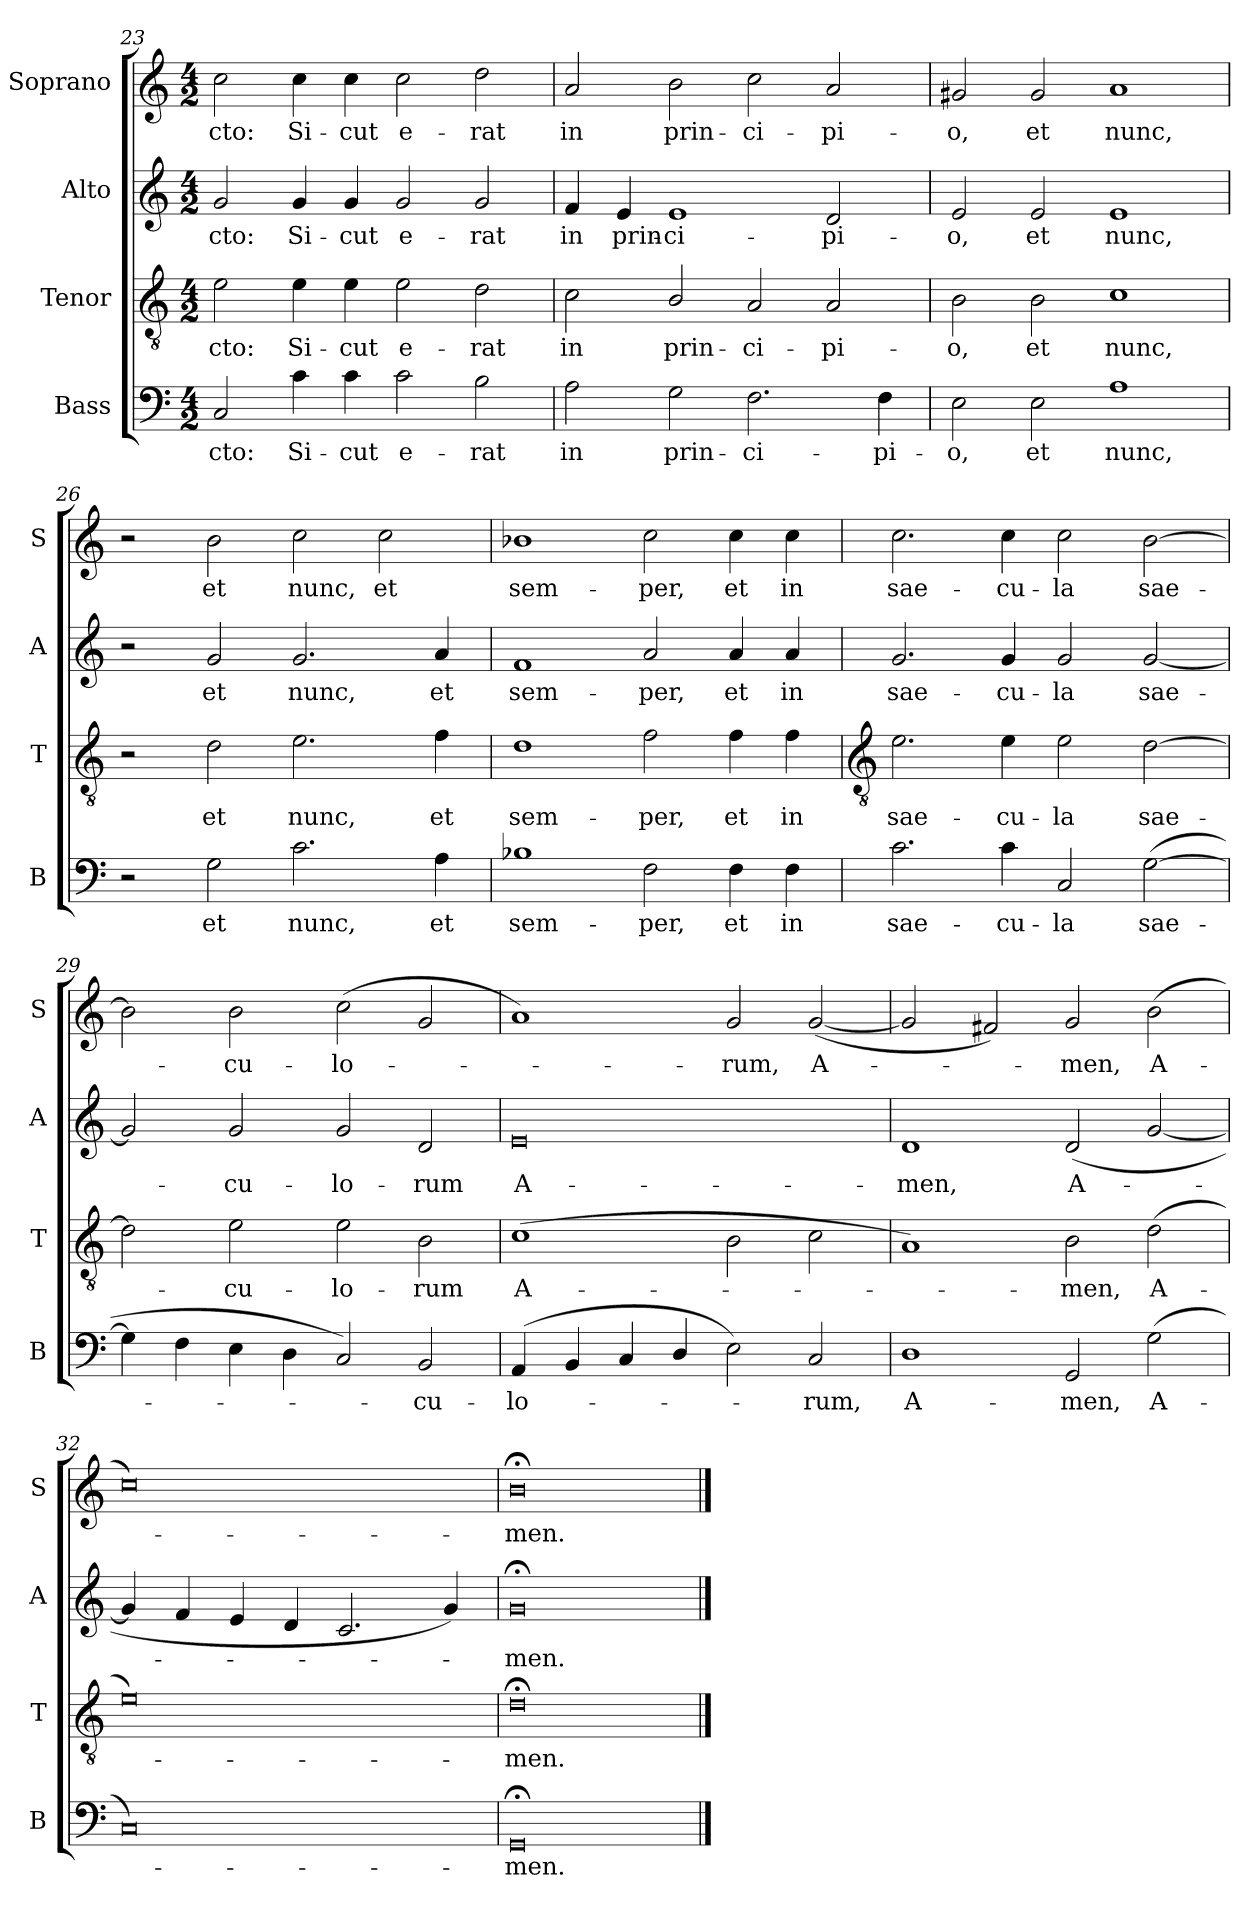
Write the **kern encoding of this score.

**kern	**text	**kern	**text	**kern	**text	**kern	**text
*part4	*part4	*part3	*part3	*part2	*part2	*part1	*part1
*staff4	*staff4	*staff3	*staff3	*staff2	*staff2	*staff1	*staff1
*I"Bass	*	*I"Tenor	*	*I"Alto	*	*I"Soprano	*
*I'B	*	*I'T	*	*I'A	*	*I'S	*
*clefF4	*	*clefGv2	*	*clefG2	*	*clefG2	*
*k[]	*	*k[]	*	*k[]	*	*k[]	*
*C:	*	*C:	*	*C:	*	*C:	*
*M4/2	*	*M4/2	*	*M4/2	*	*M4/2	*
=23	=23	=23	=23	=23	=23	=23	=23
!	!LO:LY:b	!	!LO:LY:b	!	!LO:LY:b	!	!LO:LY:b
2C	-cto:	2e	-cto:	2g	-cto:	2cc	cto:
!	!LO:LY:b	!	!LO:LY:b	!	!LO:LY:b	!	!LO:LY:b
4c	Si-	4e	Si-	4g	Si-	4cc	Si-
!	!LO:LY:b	!	!LO:LY:b	!	!LO:LY:b	!	!LO:LY:b
4c	-cut	4e	-cut	4g	-cut	4cc	-cut
!	!LO:LY:b	!	!LO:LY:b	!	!LO:LY:b	!	!LO:LY:b
2c	e-	2e	e-	2g	e-	2cc	e-
!	!LO:LY:b	!	!LO:LY:b	!	!LO:LY:b	!	!LO:LY:b
2B	-rat	2d	-rat	2g	-rat	2dd	-rat
=24	=24	=24	=24	=24	=24	=24	=24
!	!LO:LY:b	!	!LO:LY:b	!	!LO:LY:b	!	!LO:LY:b
2A	in	2c	in	4f	in	2a	in
!	!	!	!	!	!LO:LY:b	!	!
.	.	.	.	4e	prin-	.	.
!	!LO:LY:b	!	!LO:LY:b	!	!LO:LY:b	!	!LO:LY:b
2G	prin-	2B/	prin-	1e	-ci-	2b	prin-
!	!LO:LY:b	!	!LO:LY:b	!	!	!	!LO:LY:b
2.F	-ci-	2A	-ci-	.	.	2cc	-ci-
!	!	!	!LO:LY:b	!	!LO:LY:b	!	!LO:LY:b
.	.	2A	-pi-	2d	-pi-	2a	-pi-
!	!LO:LY:b	!	!	!	!	!	!
4F	-pi-	.	.	.	.	.	.
=25	=25	=25	=25	=25	=25	=25	=25
!	!LO:LY:b	!	!LO:LY:b	!	!LO:LY:b	!	!LO:LY:b
2E	-o,	2B	-o,	2e	-o,	2g#X	-o,
!	!LO:LY:b	!	!LO:LY:b	!	!LO:LY:b	!	!LO:LY:b
2E	et	2B	et	2e	et	2g#	et
!	!LO:LY:b	!	!LO:LY:b	!	!LO:LY:b	!	!LO:LY:b
1A	nunc,	1c	nunc,	1e	nunc,	1a	nunc,
=26	=26	=26	=26	=26	=26	=26	=26
2r	.	2r	.	2r	.	2r	.
!	!LO:LY:b	!	!LO:LY:b	!	!LO:LY:b	!	!LO:LY:b
2G	et	2d	et	2g	et	2b	et
!	!LO:LY:b	!	!LO:LY:b	!	!LO:LY:b	!	!LO:LY:b
2.c	nunc,	2.e	nunc,	2.g	nunc,	2cc	nunc,
!	!	!	!	!	!	!	!LO:LY:b
.	.	.	.	.	.	2cc	et
!	!LO:LY:b	!	!LO:LY:b	!	!LO:LY:b	!	!
4A	et	4f	et	4a	et	.	.
=27	=27	=27	=27	=27	=27	=27	=27
!	!LO:LY:b	!	!LO:LY:b	!	!LO:LY:b	!	!LO:LY:b
1B-X	sem-	1d	sem-	1f	sem-	1b-X	sem-
!	!LO:LY:b	!	!LO:LY:b	!	!LO:LY:b	!	!LO:LY:b
2F	-per,	2f	-per,	2a	-per,	2cc	-per,
!	!LO:LY:b	!	!LO:LY:b	!	!LO:LY:b	!	!LO:LY:b
4F	et	4f	et	4a	et	4cc	et
!	!LO:LY:b	!	!LO:LY:b	!	!LO:LY:b	!	!LO:LY:b
4F	in	4f	in	4a	in	4cc	in
!!LO:LB:g=z
=28	=28	=28	=28	=28	=28	=28	=28
*	*	*clefGv2	*	*	*	*	*
!	!LO:LY:b	!	!LO:LY:b	!	!LO:LY:b	!	!LO:LY:b
2.c	sae-	2.e	sae-	2.g	sae-	2.cc	sae-
!	!LO:LY:b	!	!LO:LY:b	!	!LO:LY:b	!	!LO:LY:b
4c	-cu-	4e	-cu-	4g	-cu-	4cc	-cu-
!	!LO:LY:b	!	!LO:LY:b	!	!LO:LY:b	!	!LO:LY:b
2C	-la	2e	-la	2g	-la	2cc	-la
!	!LO:LY:b	!	!LO:LY:b	!	!LO:LY:b	!	!LO:LY:b
(>[2G	sae-	[2d	sae-	[2g	sae-	[2b	sae-
=29	=29	=29	=29	=29	=29	=29	=29
4G]	.	2d]	.	2g]	.	2b]	.
4F	.	.	.	.	.	.	.
!	!	!	!LO:LY:b	!	!LO:LY:b	!	!LO:LY:b
4E	.	2e	cu-	2g	cu-	2b	cu-
4D	.	.	.	.	.	.	.
!	!	!	!LO:LY:b	!	!LO:LY:b	!	!LO:LY:b
2C)	.	2e	-lo-	2g	-lo-	(<2cc	-lo-
!	!LO:LY:b	!	!LO:LY:b	!	!LO:LY:b	!	!
2BB	cu-	2B	-rum	2d	-rum	2g	.
=30	=30	=30	=30	=30	=30	=30	=30
!	!LO:LY:b	!	!LO:LY:b	!	!LO:LY:b	!	!
(<4AA	-lo-	(>1c	A-	0e	A-	1a)	.
4BB	.	.	.	.	.	.	.
4C	.	.	.	.	.	.	.
4D/	.	.	.	.	.	.	.
!	!	!	!	!	!	!	!LO:LY:b
2E)	.	2B	.	.	.	2g	rum,
!	!LO:LY:b	!	!	!	!	!	!LO:LY:b
2C	rum,	2c	.	.	.	(<[2g	A-
=31	=31	=31	=31	=31	=31	=31	=31
!	!LO:LY:b	!	!	!	!LO:LY:b	!	!
1D	A-	1A)	.	1d	-men,	2g]	.
.	.	.	.	.	.	2f#X)	.
!	!LO:LY:b	!	!LO:LY:b	!	!LO:LY:b	!	!LO:LY:b
2GG	-men,	2B	men,	(<2d	A-	2g	men,
!	!LO:LY:b	!	!LO:LY:b	!	!	!	!LO:LY:b
(>2G	A-	(>2d	A-	[2g	.	(>2b	A-
=32	=32	=32	=32	=32	=32	=32	=32
0C)	.	0e)	.	4g]	.	0cc)	.
.	.	.	.	4f	.	.	.
.	.	.	.	4e	.	.	.
.	.	.	.	4d	.	.	.
.	.	.	.	2.c	.	.	.
.	.	.	.	4g)	.	.	.
=33	=33	=33	=33	=33	=33	=33	=33
!	!LO:LY:b	!	!LO:LY:b	!	!LO:LY:b	!	!LO:LY:b
0GG;<	men.	0d;<	men.	0g;<	men.	0b;<	men.
==	==	==	==	==	==	==	==
*-	*-	*-	*-	*-	*-	*-	*-
